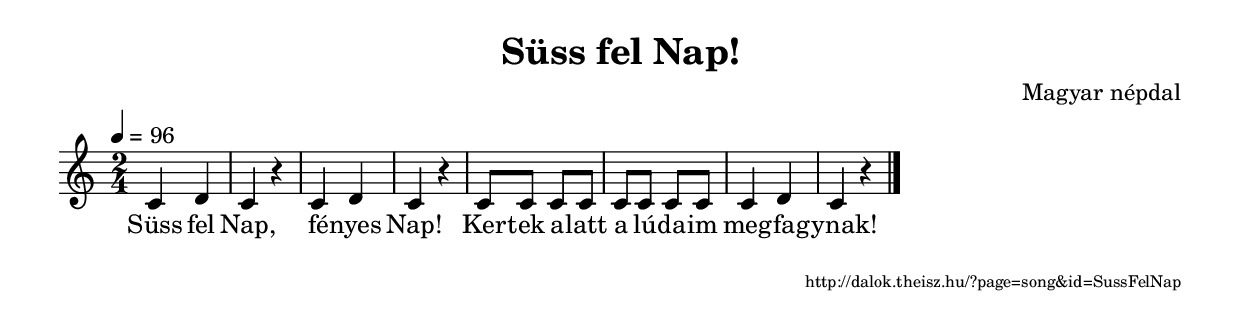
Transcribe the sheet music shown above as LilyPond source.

\version "2.10.33"


\header {
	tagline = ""	title = "Süss fel Nap!"
	composer = "Magyar népdal"
}

VoiceA = { \key c \major \override Staff.TimeSignature #'style = #'()  \time 2/4 \tempo 4=96
	\relative f' { c4 d c r c d c r
c8 c c c c c c c c4 d c r \bar "|."
	}
}
SplitLyricsA = \lyricmode { 
Süss fel Nap, fé -- nyes Nap!
Ker -- tek a -- latt a lú -- da -- im
meg -- fa -- gynak!
}
\score {
	<<
		\context Voice = songStaff { \VoiceA }
		\lyricsto "songStaff" \new Lyrics \SplitLyricsA
	>>
	\layout {
		indent = #0
	}
}

\score {
	<<
		\context Voice = songStaff { \VoiceA }
	>>
	\midi {
	}
}

\markup { \fill-line { \hspace #1 \super http://dalok.theisz.hu/?page=song&id=SussFelNap } }

\paper {
}
